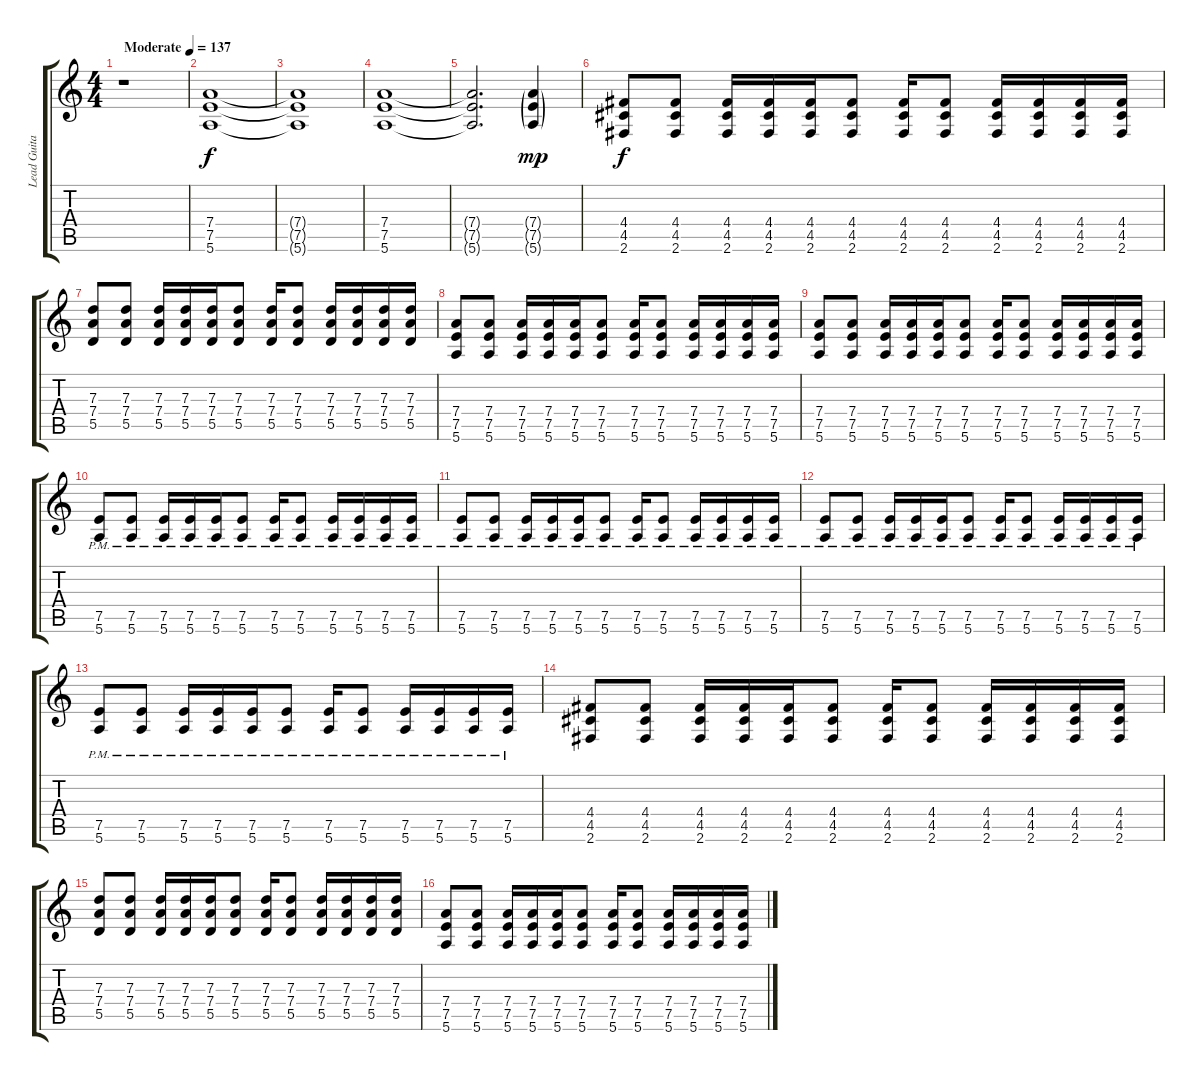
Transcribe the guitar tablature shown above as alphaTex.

\track ("Lead Guitar" "Lead Guita") {instrument distortionguitar}
\staff {score tabs}
\tuning (E4 B3 G3 D3 A2 E2) {hide}
\ts (4 4)
\tempo (137 "Moderate")
\clef g2
\ks c
r.1{dy f instrument distortionguitar} |
(7.4 7.5 5.6).1 |
(7.4{t} 7.5{t} 5.6{t}).1 |
(7.4 7.5 5.6).1 |
(7.4{t} 7.5{t} 5.6{t}).2{d} (7.4{g} 7.5{g} 5.6{g}).4{dy mp} |
(4.4 4.5 2.6).8{dy f} (4.4 4.5 2.6).8 (4.4 4.5 2.6).16 (4.4 4.5 2.6).16 (4.4 4.5 2.6).16 (4.4 4.5 2.6).8 (4.4 4.5 2.6).16 (4.4 4.5 2.6).8 (4.4 4.5 2.6).16 (4.4 4.5 2.6).16 (4.4 4.5 2.6).16 (4.4 4.5 2.6).16 |
(7.3 7.4 5.5).8 (7.3 7.4 5.5).8 (7.3 7.4 5.5).16 (7.3 7.4 5.5).16 (7.3 7.4 5.5).16 (7.3 7.4 5.5).8 (7.3 7.4 5.5).16 (7.3 7.4 5.5).8 (7.3 7.4 5.5).16 (7.3 7.4 5.5).16 (7.3 7.4 5.5).16 (7.3 7.4 5.5).16 |
(7.4 7.5 5.6).8 (7.4 7.5 5.6).8 (7.4 7.5 5.6).16 (7.4 7.5 5.6).16 (7.4 7.5 5.6).16 (7.4 7.5 5.6).8 (7.4 7.5 5.6).16 (7.4 7.5 5.6).8 (7.4 7.5 5.6).16 (7.4 7.5 5.6).16 (7.4 7.5 5.6).16 (7.4 7.5 5.6).16 |
(7.4 7.5 5.6).8 (7.4 7.5 5.6).8 (7.4 7.5 5.6).16 (7.4 7.5 5.6).16 (7.4 7.5 5.6).16 (7.4 7.5 5.6).8 (7.4 7.5 5.6).16 (7.4 7.5 5.6).8 (7.4 7.5 5.6).16 (7.4 7.5 5.6).16 (7.4 7.5 5.6).16 (7.4 7.5 5.6).16 |
(7.5{pm} 5.6{pm}).8 (7.5{pm} 5.6{pm}).8 (7.5{pm} 5.6{pm}).16 (7.5{pm} 5.6{pm}).16 (7.5{pm} 5.6{pm}).16 (7.5{pm} 5.6{pm}).8 (7.5{pm} 5.6{pm}).16 (7.5{pm} 5.6{pm}).8 (7.5{pm} 5.6{pm}).16 (7.5{pm} 5.6{pm}).16 (7.5{pm} 5.6{pm}).16 (7.5{pm} 5.6{pm}).16 |
(7.5{pm} 5.6{pm}).8 (7.5{pm} 5.6{pm}).8 (7.5{pm} 5.6{pm}).16 (7.5{pm} 5.6{pm}).16 (7.5{pm} 5.6{pm}).16 (7.5{pm} 5.6{pm}).8 (7.5{pm} 5.6{pm}).16 (7.5{pm} 5.6{pm}).8 (7.5{pm} 5.6{pm}).16 (7.5{pm} 5.6{pm}).16 (7.5{pm} 5.6{pm}).16 (7.5{pm} 5.6{pm}).16 |
(7.5{pm} 5.6{pm}).8 (7.5{pm} 5.6{pm}).8 (7.5{pm} 5.6{pm}).16 (7.5{pm} 5.6{pm}).16 (7.5{pm} 5.6{pm}).16 (7.5{pm} 5.6{pm}).8 (7.5{pm} 5.6{pm}).16 (7.5{pm} 5.6{pm}).8 (7.5{pm} 5.6{pm}).16 (7.5{pm} 5.6{pm}).16 (7.5{pm} 5.6{pm}).16 (7.5{pm} 5.6{pm}).16 |
(7.5{pm} 5.6{pm}).8 (7.5{pm} 5.6{pm}).8 (7.5{pm} 5.6{pm}).16 (7.5{pm} 5.6{pm}).16 (7.5{pm} 5.6{pm}).16 (7.5{pm} 5.6{pm}).8 (7.5{pm} 5.6{pm}).16 (7.5{pm} 5.6{pm}).8 (7.5{pm} 5.6{pm}).16 (7.5{pm} 5.6{pm}).16 (7.5{pm} 5.6{pm}).16 (7.5{pm} 5.6{pm}).16 |
(4.4 4.5 2.6).8 (4.4 4.5 2.6).8 (4.4 4.5 2.6).16 (4.4 4.5 2.6).16 (4.4 4.5 2.6).16 (4.4 4.5 2.6).8 (4.4 4.5 2.6).16 (4.4 4.5 2.6).8 (4.4 4.5 2.6).16 (4.4 4.5 2.6).16 (4.4 4.5 2.6).16 (4.4 4.5 2.6).16 |
(7.3 7.4 5.5).8 (7.3 7.4 5.5).8 (7.3 7.4 5.5).16 (7.3 7.4 5.5).16 (7.3 7.4 5.5).16 (7.3 7.4 5.5).8 (7.3 7.4 5.5).16 (7.3 7.4 5.5).8 (7.3 7.4 5.5).16 (7.3 7.4 5.5).16 (7.3 7.4 5.5).16 (7.3 7.4 5.5).16 |
(7.4 7.5 5.6).8 (7.4 7.5 5.6).8 (7.4 7.5 5.6).16 (7.4 7.5 5.6).16 (7.4 7.5 5.6).16 (7.4 7.5 5.6).8 (7.4 7.5 5.6).16 (7.4 7.5 5.6).8 (7.4 7.5 5.6).16 (7.4 7.5 5.6).16 (7.4 7.5 5.6).16 (7.4 7.5 5.6).16
